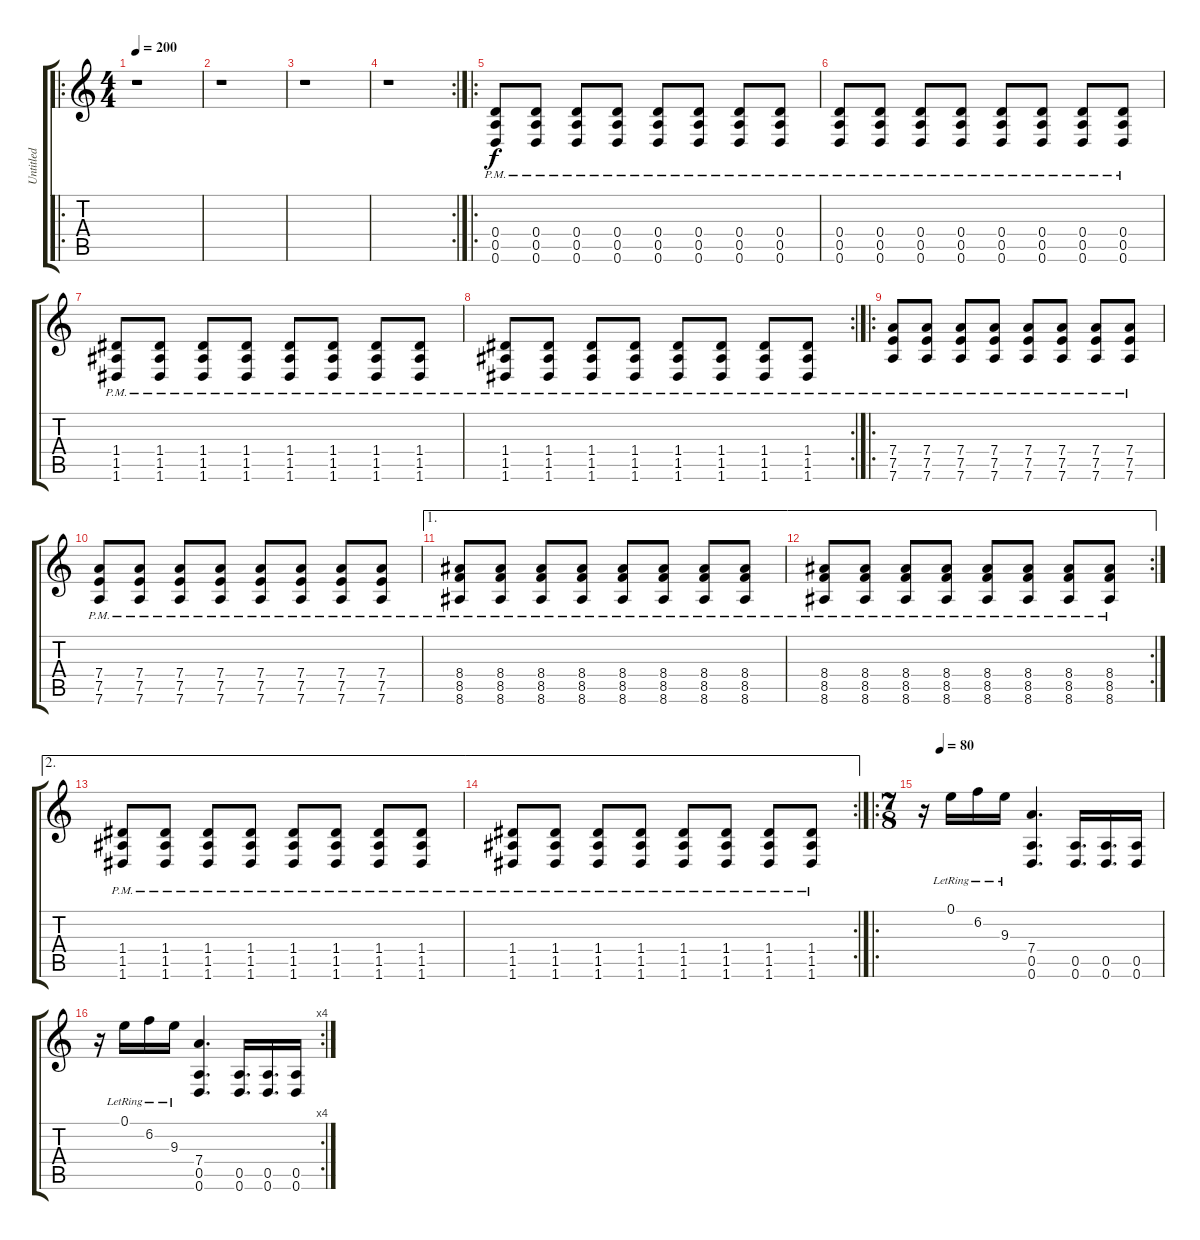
\track ("Untitled" "Untitled") {instrument overdrivenguitar}
\staff {score tabs}
\tuning (E4 B3 G3 D3 A2 D2) {hide}
\ro
\ts (4 4)
\tempo 200
\clef g2
\ks c
r.1{dy f instrument overdrivenguitar} |
r.1 |
r.1 |
\rc 2
r.1 |
\ro
(0.4{pm} 0.5{pm} 0.6{pm}).8 (0.4{pm} 0.5{pm} 0.6{pm}).8 (0.4{pm} 0.5{pm} 0.6{pm}).8 (0.4{pm} 0.5{pm} 0.6{pm}).8 (0.4{pm} 0.5{pm} 0.6{pm}).8 (0.4{pm} 0.5{pm} 0.6{pm}).8 (0.4{pm} 0.5{pm} 0.6{pm}).8 (0.4{pm} 0.5{pm} 0.6{pm}).8 |
(0.4{pm} 0.5{pm} 0.6{pm}).8 (0.4{pm} 0.5{pm} 0.6{pm}).8 (0.4{pm} 0.5{pm} 0.6{pm}).8 (0.4{pm} 0.5{pm} 0.6{pm}).8 (0.4{pm} 0.5{pm} 0.6{pm}).8 (0.4{pm} 0.5{pm} 0.6{pm}).8 (0.4{pm} 0.5{pm} 0.6{pm}).8 (0.4{pm} 0.5{pm} 0.6{pm}).8 |
(1.4{pm} 1.5{pm} 1.6{pm}).8 (1.4{pm} 1.5{pm} 1.6{pm}).8 (1.4{pm} 1.5{pm} 1.6{pm}).8 (1.4{pm} 1.5{pm} 1.6{pm}).8 (1.4{pm} 1.5{pm} 1.6{pm}).8 (1.4{pm} 1.5{pm} 1.6{pm}).8 (1.4{pm} 1.5{pm} 1.6{pm}).8 (1.4{pm} 1.5{pm} 1.6{pm}).8 |
\rc 2
(1.4{pm} 1.5{pm} 1.6{pm}).8 (1.4{pm} 1.5{pm} 1.6{pm}).8 (1.4{pm} 1.5{pm} 1.6{pm}).8 (1.4{pm} 1.5{pm} 1.6{pm}).8 (1.4{pm} 1.5{pm} 1.6{pm}).8 (1.4{pm} 1.5{pm} 1.6{pm}).8 (1.4{pm} 1.5{pm} 1.6{pm}).8 (1.4{pm} 1.5{pm} 1.6{pm}).8 |
\ro
(7.4{pm} 7.5{pm} 7.6{pm}).8 (7.4{pm} 7.5{pm} 7.6{pm}).8 (7.4{pm} 7.5{pm} 7.6{pm}).8 (7.4{pm} 7.5{pm} 7.6{pm}).8 (7.4{pm} 7.5{pm} 7.6{pm}).8 (7.4{pm} 7.5{pm} 7.6{pm}).8 (7.4{pm} 7.5{pm} 7.6{pm}).8 (7.4{pm} 7.5{pm} 7.6{pm}).8 |
(7.4{pm} 7.5{pm} 7.6{pm}).8 (7.4{pm} 7.5{pm} 7.6{pm}).8 (7.4{pm} 7.5{pm} 7.6{pm}).8 (7.4{pm} 7.5{pm} 7.6{pm}).8 (7.4{pm} 7.5{pm} 7.6{pm}).8 (7.4{pm} 7.5{pm} 7.6{pm}).8 (7.4{pm} 7.5{pm} 7.6{pm}).8 (7.4{pm} 7.5{pm} 7.6{pm}).8 |
\ae 1
(8.4{pm} 8.5{pm} 8.6{pm}).8 (8.4{pm} 8.5{pm} 8.6{pm}).8 (8.4{pm} 8.5{pm} 8.6{pm}).8 (8.4{pm} 8.5{pm} 8.6{pm}).8 (8.4{pm} 8.5{pm} 8.6{pm}).8 (8.4{pm} 8.5{pm} 8.6{pm}).8 (8.4{pm} 8.5{pm} 8.6{pm}).8 (8.4{pm} 8.5{pm} 8.6{pm}).8 |
\ae 1
\rc 2
(8.4{pm} 8.5{pm} 8.6{pm}).8 (8.4{pm} 8.5{pm} 8.6{pm}).8 (8.4{pm} 8.5{pm} 8.6{pm}).8 (8.4{pm} 8.5{pm} 8.6{pm}).8 (8.4{pm} 8.5{pm} 8.6{pm}).8 (8.4{pm} 8.5{pm} 8.6{pm}).8 (8.4{pm} 8.5{pm} 8.6{pm}).8 (8.4{pm} 8.5{pm} 8.6{pm}).8 |
\ae 2
(1.4{pm} 1.5{pm} 1.6{pm}).8 (1.4{pm} 1.5{pm} 1.6{pm}).8 (1.4{pm} 1.5{pm} 1.6{pm}).8 (1.4{pm} 1.5{pm} 1.6{pm}).8 (1.4{pm} 1.5{pm} 1.6{pm}).8 (1.4{pm} 1.5{pm} 1.6{pm}).8 (1.4{pm} 1.5{pm} 1.6{pm}).8 (1.4{pm} 1.5{pm} 1.6{pm}).8 |
\ae 2
\rc 2
(1.4{pm} 1.5{pm} 1.6{pm}).8 (1.4{pm} 1.5{pm} 1.6{pm}).8 (1.4{pm} 1.5{pm} 1.6{pm}).8 (1.4{pm} 1.5{pm} 1.6{pm}).8 (1.4{pm} 1.5{pm} 1.6{pm}).8 (1.4{pm} 1.5{pm} 1.6{pm}).8 (1.4{pm} 1.5{pm} 1.6{pm}).8 (1.4{pm} 1.5{pm} 1.6{pm}).8 |
\ro
\ts (7 8)
\tempo (80 0.07142857142857142)
r.16 0.1{lr}.16 6.2{lr}.16 9.3{lr}.16 (7.4 0.5 0.6).4{d} (0.5 0.6).16{d} (0.5 0.6).16{d} (0.5 0.6).16 |
\rc 4
r.16 0.1{lr}.16 6.2{lr}.16 9.3{lr}.16 (7.4 0.5 0.6).4{d} (0.5 0.6).16{d} (0.5 0.6).16{d} (0.5 0.6).16
